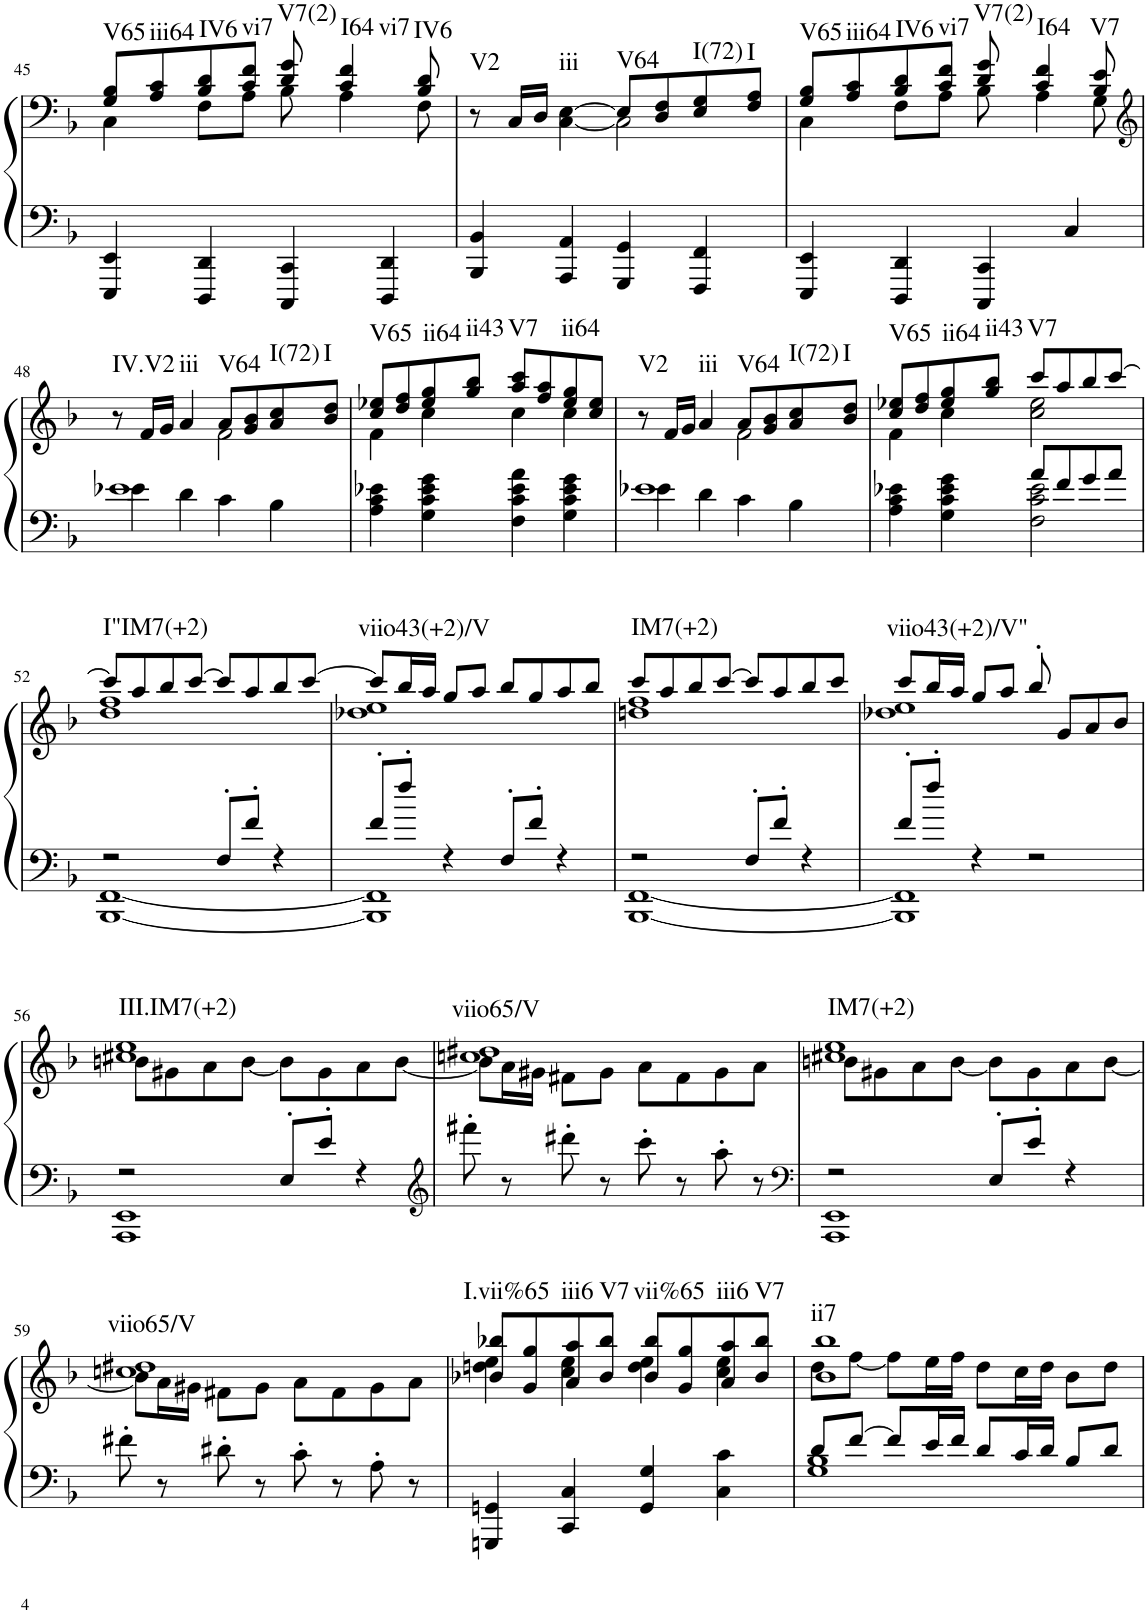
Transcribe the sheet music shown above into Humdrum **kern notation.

**kern	**kern	**harte
*part1	*part1	*part1
*staff2	*staff1	*
*I"Piano	*	*
*I'Pno.	*	*
!!LO:PB:g=z
*clefF4	*clefF4	*
*k[b-]	*k[b-]	*
*M4/4	*M4/4	*
*met(c)	*met(c)	*
=45	=45	=45
*	*^	*
!	!	!	!LO:H:kt=V65
4EEE/ 4EE/	8G/ 8B-/L	4C\	N
!	!	!	!LO:H:kt=iii64
.	8A/ 8c/	.	N
!	!	!	!LO:H:kt=IV6
4DDD/ 4DD/	8B-/ 8d/	8F\L	N
!	!	!	!LO:H:kt=vi7
.	8c/ 8f/J	8A\J	N
!	!	!	!LO:H:kt=V7(2)
4CCC/ 4CC/	8d/ 8g/	8B-\	N
!	!	!	!LO:H:n=1:kt=I64
!	!	!	!LO:H:n=2:kt=vi7
.	4c/ 4f/	4A\	N N
4DDD/ 4DD/	.	.	.
!	!	!	!LO:H:kt=IV6
.	8B-/ 8d/	8F\	N
=46	=46	=46	=46
!	!	!	!LO:H:kt=V2
4BBB-/ 4BB-/	8r	2ryy	N
.	16C/LL	.	.
.	16D/JJ	.	.
!	!	!	!LO:H:kt=iii
4AAA/ 4AA/	[4C\ [4E\	.	N
!	!	!	!LO:H:kt=V64
4GGG/ 4GG/	8E/L]	2C\]	N
.	8D/ 8F/	.	.
!	!	!	!LO:H:kt=I(72)
4FFF/ 4FF/	8E/ 8G/	.	N
!	!	!	!LO:H:kt=I
.	8F/ 8A/J	.	N
=47	=47	=47	=47
!	!	!	!LO:H:kt=V65
4EEE/ 4EE/	8G/ 8B-/L	4C\	N
!	!	!	!LO:H:kt=iii64
.	8A/ 8c/	.	N
!	!	!	!LO:H:kt=IV6
4DDD/ 4DD/	8B-/ 8d/	8F\L	N
!	!	!	!LO:H:kt=vi7
.	8c/ 8f/J	8A\J	N
!	!	!	!LO:H:kt=V7(2)
4CCC/ 4CC/	8d/ 8g/	8B-\	N
!	!	!	!LO:H:kt=I64
.	4c/ 4f/	4A\	N
4C/	.	.	.
!	!	!	!LO:H:kt=V7
.	8B-/ 8e/	8G\	N
!!LO:LB:g=z	!!
=48	=48	=48	=48
*	*clefG2	*	*
*^	*	*	*
!	!	!	!	!LO:H:kt=IV.V2
1e-X	4e-X\	8r	2ryy	N
.	.	16f/LL	.	.
.	.	16g/JJ	.	.
!	!	!	!	!LO:H:kt=iii
.	4d\	4a/	.	N
!	!	!	!	!LO:H:kt=V64
.	4c\	8a/L	2f\	N
.	.	8g/ 8b-/	.	.
!	!	!	!	!LO:H:kt=I(72)
.	4B-\	8a/ 8cc/	.	N
!	!	!	!	!LO:H:kt=I
.	.	8b-/ 8dd/J	.	N
*v	*v	*	*	*
=49	=49	=49	=49
!	!	!	!LO:H:kt=V65
4A\ 4c\ 4e-X\	8cc/ 8ee-X/L	4f\	N
.	8dd/ 8ff/	.	.
!	!	!	!LO:H:kt=ii64
4G\ 4c\ 4e-\ 4g\	8ee-/ 8gg/	4cc\	N
!	!	!	!LO:H:kt=ii43
.	8gg/ 8bb-/J	.	N
!	!	!	!LO:H:kt=V7
4F\ 4c\ 4e-\ 4a\	8aa/ 8ccc/L	4cc\	N
.	8ff/ 8aa/	.	.
!	!	!	!LO:H:kt=ii64
4G\ 4c\ 4e-\ 4g\	8ee-/ 8gg/	4cc\	N
.	8cc/ 8ee-/J	.	.
=50	=50	=50	=50
*^	*	*	*
!	!	!	!	!LO:H:kt=V2
1e-X	4e-X\	8r	2ryy	N
.	.	16f/LL	.	.
.	.	16g/JJ	.	.
!	!	!	!	!LO:H:kt=iii
.	4d\	4a/	.	N
!	!	!	!	!LO:H:kt=V64
.	4c\	8a/L	2f\	N
.	.	8g/ 8b-/	.	.
!	!	!	!	!LO:H:kt=I(72)
.	4B-\	8a/ 8cc/	.	N
!	!	!	!	!LO:H:kt=I
.	.	8b-/ 8dd/J	.	N
=51	=51	=51	=51	=51
!	!	!	!	!LO:H:kt=V65
4A\ 4c\ 4e-X\	2ryy	8cc/ 8ee-X/L	4f\	N
.	.	8dd/ 8ff/	.	.
!	!	!	!	!LO:H:kt=ii64
4G\ 4c\ 4e-\ 4g\	.	8ee-/ 8gg/	4cc\	N
!	!	!	!	!LO:H:kt=ii43
.	.	8gg/ 8bb-/J	.	N
!	!	!	!	!LO:H:kt=V7
8a/L	2F\ 2c\ 2e-\	8ccc/L	2cc\ 2ee-\	N
8f/	.	8aa/	.	.
8g/	.	8bb-/	.	.
8a/J	.	[8ccc/J	.	.
!!LO:LB:g=z	!!
=52	=52	=52	=52	=52
!	!	!	!	!LO:H:kt=I"IM7(+2)
2r	[1BBB- [1FF	8ccc/L]	1dd 1ff	N
.	.	8aa/	.	.
.	.	8bb-/	.	.
.	.	[8ccc/J	.	.
8F'/L	.	8ccc/L]	.	.
8f'/J	.	8aa/	.	.
4r	.	8bb-/	.	.
.	.	[8ccc/J	.	.
=53	=53	=53	=53	=53
!	!	!	!	!LO:H:kt=viio43(+2)/V
8f'/L	1BBB-] 1FF]	8ccc/L]	1dd-X 1ee	N
8ff'/J	.	16bb-/L	.	.
.	.	16aa/JJ	.	.
4r	.	8gg/L	.	.
.	.	8aa/J	.	.
8F'/L	.	8bb-/L	.	.
8f'/J	.	8gg/	.	.
4r	.	8aa/	.	.
.	.	8bb-/J	.	.
=54	=54	=54	=54	=54
!	!	!	!	!LO:H:kt=IM7(+2)
2r	[1BBB- [1FF	8ccc/L	1ddn 1ff	N
.	.	8aa/	.	.
.	.	8bb-/	.	.
.	.	[8ccc/J	.	.
8F'/L	.	8ccc/L]	.	.
8f'/J	.	8aa/	.	.
4r	.	8bb-/	.	.
.	.	8ccc/J	.	.
=55	=55	=55	=55	=55
!	!	!	!	!LO:H:kt=viio43(+2)/V"
8f'/L	1BBB-] 1FF]	8ccc/L	1dd-X 1ee	N
8ff'/J	.	16bb-/L	.	.
.	.	16aa/JJ	.	.
4r	.	8gg/L	.	.
.	.	8aa/J	.	.
2r	.	8bb-'/	.	.
.	.	8g/L	.	.
.	.	8a/	.	.
.	.	8b-/J	.	.
!!LO:LB:g=z	!!
=56	=56	=56	=56	=56
!	!	!	!	!LO:H:kt=III.IM7(+2)
2r	1AAA 1EE	1cc#X 1ee	8bn\L	N
.	.	.	8g#X\	.
.	.	.	8a\	.
.	.	.	[8b\J	.
8E'/L	.	.	8b\L]	.
8e'/J	.	.	8g#\	.
4r	.	.	8a\	.
.	.	.	[8b\J	.
*v	*v	*	*	*
=57	=57	=57	=57
*clefG2	*	*	*
!	!	!	!LO:H:kt=viio65/V
8fff#X'\	1ccn 1dd#X	8b\L]	N
8r	.	16a\L	.
.	.	16g#X\JJ	.
8ddd#X'\	.	8f#X\L	.
8r	.	8g#\J	.
8ccc'\	.	8a\L	.
8r	.	8f#\	.
8aa'\	.	8g#\	.
8r	.	8a\J	.
=58	=58	=58	=58
*clefF4	*	*	*
*^	*	*	*
!	!	!	!	!LO:H:kt=IM7(+2)
2r	1AAA 1EE	1cc#X 1ee	8bn\L	N
.	.	.	8g#X\	.
.	.	.	8a\	.
.	.	.	[8b\J	.
8E'/L	.	.	8b\L]	.
8e'/J	.	.	8g#\	.
4r	.	.	8a\	.
.	.	.	[8b\J	.
*v	*v	*	*	*
!!LO:LB:g=z	!!
=59	=59	=59	=59
!	!	!	!LO:H:kt=viio65/V
8f#X'\	1ccn 1dd#X	8b\L]	N
8r	.	16a\L	.
.	.	16g#X\JJ	.
8d#X'\	.	8f#X\L	.
8r	.	8g#\J	.
8c'\	.	8a\L	.
8r	.	8f#\	.
8A'\	.	8g#\	.
8r	.	8a\J	.
=60	=60	=60	=60
!	!	!	!LO:H:kt=I.vii%65
4GGGn/ 4GGn/	8b-X/ 8bb-X/L	4ddn\ 4ee\	N
.	8g/ 8gg/	.	.
!	!	!	!LO:H:kt=iii6
4CC/ 4C/	8a/ 8aa/	4cc\ 4ee\	N
!	!	!	!LO:H:kt=V7
.	8b-/ 8bb-/J	.	N
!	!	!	!LO:H:kt=vii%65
4GG/ 4G/	8b-/ 8bb-/L	4dd\ 4ee\	N
.	8g/ 8gg/	.	.
!	!	!	!LO:H:kt=iii6
4C\ 4c\	8a/ 8aa/	4cc\ 4ee\	N
!	!	!	!LO:H:kt=V7
.	8b-/ 8bb-/J	.	N
=61	=61	=61	=61
*^	*	*	*
!	!	!	!	!LO:H:kt=ii7
8d/L	1G 1B-	1b- 1bb-	8dd\L	N
[8f/J	.	.	[8ff\J	.
8f/L]	.	.	8ff\L]	.
16e/L	.	.	16ee\L	.
16f/JJ	.	.	16ff\JJ	.
8d/L	.	.	8dd\L	.
16c/L	.	.	16cc\L	.
16d/JJ	.	.	16dd\JJ	.
8B-/L	.	.	8b-\L	.
8d/J	.	.	8dd\J	.
*v	*v	*	*	*
*	*v	*v	*
=	=	=
*-	*-	*-
